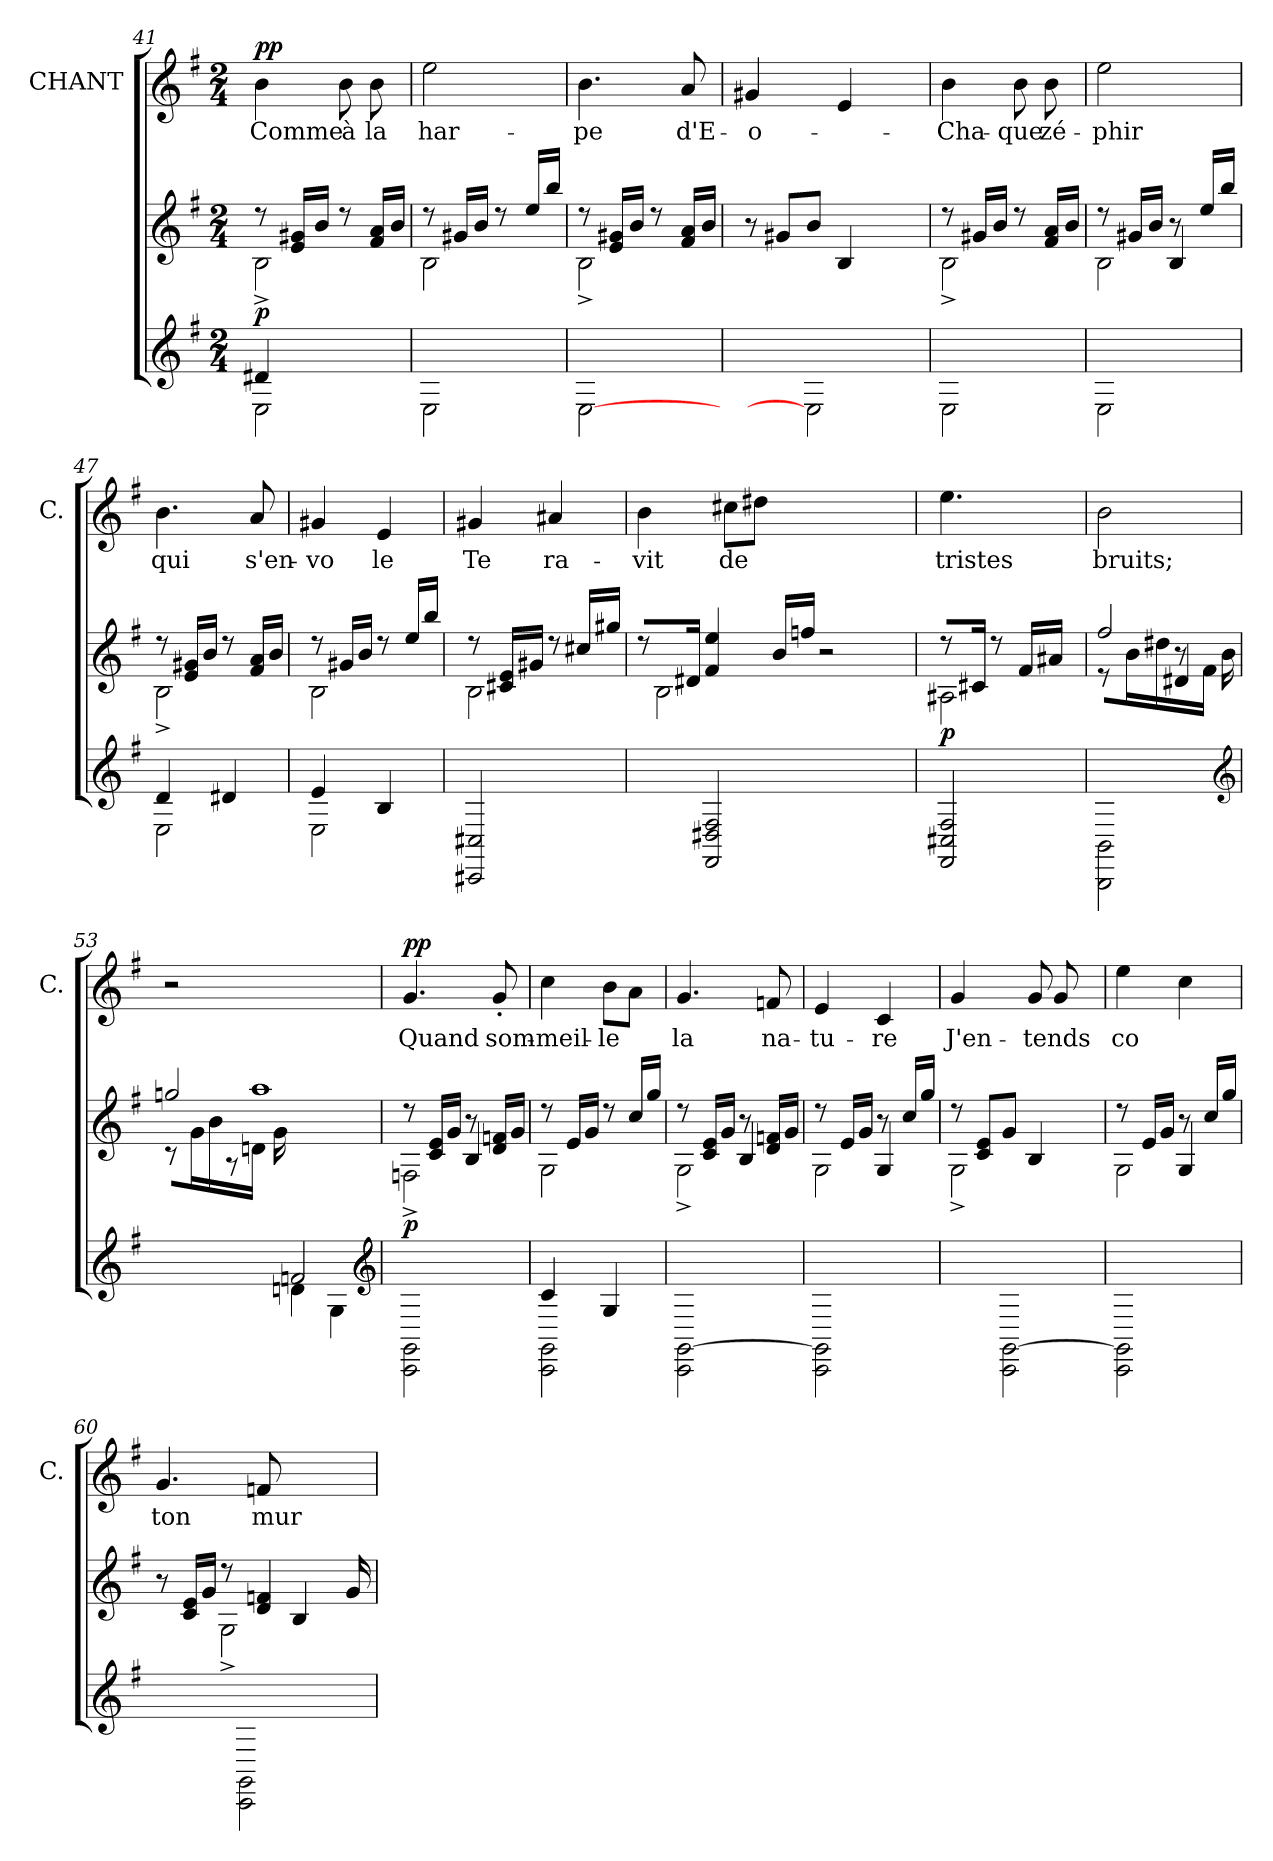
**kern	**dynam	**kern	**kern	**text	**dynam
*part3	*part3	*part2	*part1	*part1	*part1
*staff3	*staff3	*staff2	*staff1	*staff1	*staff1
*	*	*	*I"CHANT	*	*
*	*	*	*I'C.	*	*
!!LO:LB:g=z
*clefG2	*	*clefG2	*clefG2	*	*
*k[f#]	*	*k[f#]	*k[f#]	*	*
*M2/4	*	*M2/4	*M2/4	*	*
=41	=41	=41	=41	=41	=41
*^	*	*^	*	*	*
!	!	!LO:DY:a	!	!	!	!	!LO:DY:a
4d#Xi/	2Ej\	p	8r	2B^>Z\	4bV\	Comme	pp
.	.	.	16eV/ 16g#XV/LL	.	.	.	.
.	.	.	16bV/JJ	.	.	.	.
4ryy	.	.	8r	.	8bV\	à	.
.	.	.	16aV/ 16f#V/LL	.	8bV\	la	.
.	.	.	16bV/JJ	.	.	.	.
*v	*v	*	*	*	*	*	*
=42	=42	=42	=42	=42	=42	=42
2Ei\	.	8r	2BZ\	2eeV\	har-	.
.	.	16g#XV/LL	.	.	.	.
.	.	16bV/JJ	.	.	.	.
.	.	8r	.	.	.	.
.	.	16eeV/LL	.	.	.	.
.	.	16bbV/JJ	.	.	.	.
=43	=43	=43	=43	=43	=43	=43
[2Ei\	.	8r	2B^>Z\	4.bV\	pe	.
.	.	16eV/ 16g#XV/LL	.	.	.	.
.	.	16bV/JJ	.	.	.	.
.	.	8r	.	.	.	.
.	.	16f#V/ 16aV/LL	.	8aV/	d'E-	.
.	.	16bV/JJ	.	.	.	.
=44	=44	=44	=44	=44	=44	=44
4ryy	.	8r	8ryy	4g#XV/	o-	.
.	.	8g#XV/L	8ryy	.	.	.
2Ei\]	.	8bV/J	8ryy	8ryy	.	.
.	.	8ryy	4BN/	4el/	.	.
.	.	4ryy	.	.	.	.
.	.	.	8ryy	8ryy	.	.
=45	=45	=45	=45	=45	=45	=45
2Ei\	.	8r	2B^>Z\	4bV\	Cha-	.
.	.	16g#XV/LL	.	.	.	.
.	.	16bV/JJ	.	.	.	.
.	.	8r	.	8bV\	que	.
.	.	16f#V/ 16aV/LL	.	8bV\	zé-	.
.	.	16bV/JJ	.	.	.	.
=46	=46	=46	=46	=46	=46	=46
*	*	*	*^	*	*	*
2Ei\	.	8r	2BZ\	8ryy	2eeV\	phir	.
.	.	16g#XV/LL	.	16ryy	.	.	.
.	.	16bV/JJ	.	16ryy	.	.	.
.	.	8r	.	4Bj/	.	.	.
.	.	16eeV/LL	.	.	.	.	.
.	.	16bbV/JJ	.	.	.	.	.
*	*	*	*v	*v	*	*	*
!!LO:PB:g=z
=47	=47	=47	=47	=47	=47	=47
*^	*	*	*	*	*	*
4di/	2Ej\	.	8r	2B^>Z\	4.bV\	qui	.
.	.	.	16g#XV/ 16eV/LL	.	.	.	.
.	.	.	16bV/JJ	.	.	.	.
4d#Xi/	.	.	8r	.	.	.	.
.	.	.	16f#V/ 16aV/LL	.	8aV/	s'en-	.
.	.	.	16bV/JJ	.	.	.	.
=48	=48	=48	=48	=48	=48	=48	=48
4ei/	2Ej\	.	8r	2BZ\	4g#XV/	vo	.
.	.	.	16g#XV/LL	.	.	.	.
.	.	.	16bV/JJ	.	.	.	.
4Bi/	.	.	8r	.	4eV/	le	.
.	.	.	16eeV/LL	.	.	.	.
.	.	.	16bbV/JJ	.	.	.	.
*v	*v	*	*	*	*	*	*
=49	=49	=49	=49	=49	=49	=49
2C#Xi/ 2CC#Xi/	.	8r	2BZ\	4g#XV/	Te	.
.	.	16eV/ 16c#XV/LL	.	.	.	.
.	.	16g#XV/JJ	.	.	.	.
.	.	8r	.	4a#XV/	ra-	.
.	.	16cc#XV/LL	.	.	.	.
.	.	16gg#XV/JJ	.	.	.	.
=50	=50	=50	=50	=50	=50	=50
8ryy	.	8r	16ryy	4bV\	vit	.
.	.	.	2BZ\	.	.	.
16ryy	.	16d#XV/JJ	.	.	.	.
2F#i/ 2D#Xi/ 2FF#i/	.	4eeV/ 4f#V/	.	.	.	.
.	.	.	.	8cc#XV\L	de	.
.	.	.	.	8dd#XV\J	.	.
.	.	16bV/LL	.	.	.	.
.	.	16ffl/JJ	.	2ryy	.	.
.	.	2ryy	2r	.	.	.
4.ryy	.	.	.	.	.	.
.	.	.	.	16ryy	.	.
=51	=51	=51	=51	=51	=51	=51
!	!LO:DY:a	!	!	!	!	!
2F#i/ 2C#Xi/ 2FF#i/	p	8r	2A#XZ\	4.eeV\	tristes	.
.	.	16c#XV/JJ	.	.	.	.
.	.	8r	.	.	.	.
.	.	16f#V/LL	.	.	.	.
.	.	16a#XV/JJ	.	8ryy	.	.
.	.	16ryy	.	.	.	.
=52	=52	=52	=52	=52	=52	=52
*	*	*	*^	*	*	*
2BBBi\ 2BBi\	.	2ff#V/	8r	8ryy	2bV\	bruits;	.
.	.	.	16bZ\LL	16ryy	.	.	.
.	.	.	16dd#XZ\JJ	16ryy	.	.	.
.	.	.	8r	4d#Xj/	.	.	.
.	.	.	16f#Z\JJ	.	.	.	.
.	.	.	16bZ\	.	.	.	.
*clefG2	*	*	*	*	*	*	*
!!LO:LB:g=z
=53	=53	=53	=53	=53	=53	=53	=53
*^	*	*	*	*	*	*	*
2ryy	2ryy	.	2ggnV/	8r	8ryy	2r	.	.
.	.	.	.	16gZ\LL	16ryy	.	.	.
.	.	.	.	16bZ\JJ	16ryy	.	.	.
.	.	.	.	8r	8ryy	.	.	.
!	!	!	!	!	!LO:N:vis=1	!	!	!
.	.	.	.	16dnZ\JJ	2aa/	.	.	.
.	.	.	.	16gZ\	.	.	.	.
2fni/	4dnj\	.	2ryy	2ryy	.	2ryy	.	.
.	4Gj\	.	.	.	.	.	.	.
.	.	.	.	.	8ryy	.	.	.
*v	*v	*	*	*	*	*	*	*
*clefG2	*	*	*	*	*	*	*
=54	=54	=54	=54	=54	=54	=54	=54
!	!LO:DY:a	!	!	!	!	!	!LO:DY:a
2CCi\ 2GGi\	p	8r	2Fn^>Z\	8ryy	4.gV/	Quand	pp
.	.	16eV/ 16cV/LL	.	16ryy	.	.	.
.	.	16gV/JJ	.	16ryy	.	.	.
.	.	8r	.	4Bj/	.	.	.
.	.	16fnV/ 16dV/LL	.	.	8g'>'>V/	som-	.
.	.	16gV/JJ	.	.	.	.	.
*	*	*	*v	*v	*	*	*
=55	=55	=55	=55	=55	=55	=55
*^	*	*	*	*	*	*
4ci/	2CCj\ 2GGj\	.	8r	2GZ\	4ccV\	meil-	.
.	.	.	16eV/LL	.	.	.	.
.	.	.	16gV/JJ	.	.	.	.
4Gi/	.	.	8r	.	8bV\L	le	.
.	.	.	16ccV/LL	.	8aV\J	.	.
.	.	.	16ggV/JJ	.	.	.	.
*v	*v	*	*	*	*	*	*
=56	=56	=56	=56	=56	=56	=56
*	*	*	*^	*	*	*
2CCi\ [2GGi\	.	8r	2G^>Z\	8ryy	4.gV/	la	.
.	.	16eV/ 16cV/LL	.	16ryy	.	.	.
.	.	16gV/JJ	.	16ryy	.	.	.
.	.	8r	.	4Bj/	.	.	.
.	.	16dV/ 16fnV/LL	.	.	8fnV/	na-	.
.	.	16gV/JJ	.	.	.	.	.
=57	=57	=57	=57	=57	=57	=57	=57
2CCi\ 2GGi]\	.	8r	2GZ\	8ryy	4eV/	tu-	.
.	.	16eV/LL	.	16ryy	.	.	.
.	.	16gV/JJ	.	16ryy	.	.	.
.	.	8r	.	4Gj/	4cV/	re	.
.	.	16ccV/LL	.	.	.	.	.
.	.	16ggV/JJ	.	.	.	.	.
=58	=58	=58	=58	=58	=58	=58	=58
4ryy	.	8r	2G^>Z\	8ryy	4gV/	J'en-	.
.	.	8eV/ 8cV/L	.	8ryy	.	.	.
2CCi\ [2GGi\	.	8gV/J	.	8ryy	8ryy	.	.
.	.	8ryy	.	4B!/	8gV/	tends	.
.	.	4ryy	4ryy	.	8gl/	.	.
.	.	.	.	8ryy	8ryy	.	.
!!LO:LB:g=z
=59	=59	=59	=59	=59	=59	=59	=59
2CCi\ 2GGi]\	.	8r	2GZ\	8ryy	4eeV\	co	.
.	.	16eV/LL	.	16ryy	.	.	.
.	.	16gV/JJ	.	16ryy	.	.	.
.	.	8r	.	4Gj/	4ccV\	.	.
.	.	16ccV/LL	.	.	.	.	.
.	.	16ggV/JJ	.	.	.	.	.
=60	=60	=60	=60	=60	=60	=60	=60
4ryy	.	8r	4ryy	4ryy	4.gV/	ton	.
.	.	16eV/ 16cV/LL	.	.	.	.	.
.	.	16gV/JJ	.	.	.	.	.
16ryy	.	8r	2G^>Z\	8ryy	.	.	.
2CCi\ 2GGi\	.	.	.	.	.	.	.
.	.	4fl/ 4dl/	.	16ryy	8fnV/	mur-	.
.	.	.	.	16ryy	.	.	.
.	.	.	.	4Bj/	4ryy	.	.
.	.	8ryy	.	.	.	.	.
.	.	16ryy	16ryy	16g!/	16ryy	.	.
*	*	*v	*v	*v	*	*	*
=	=	=	=	=	=
*-	*-	*-	*-	*-	*-
